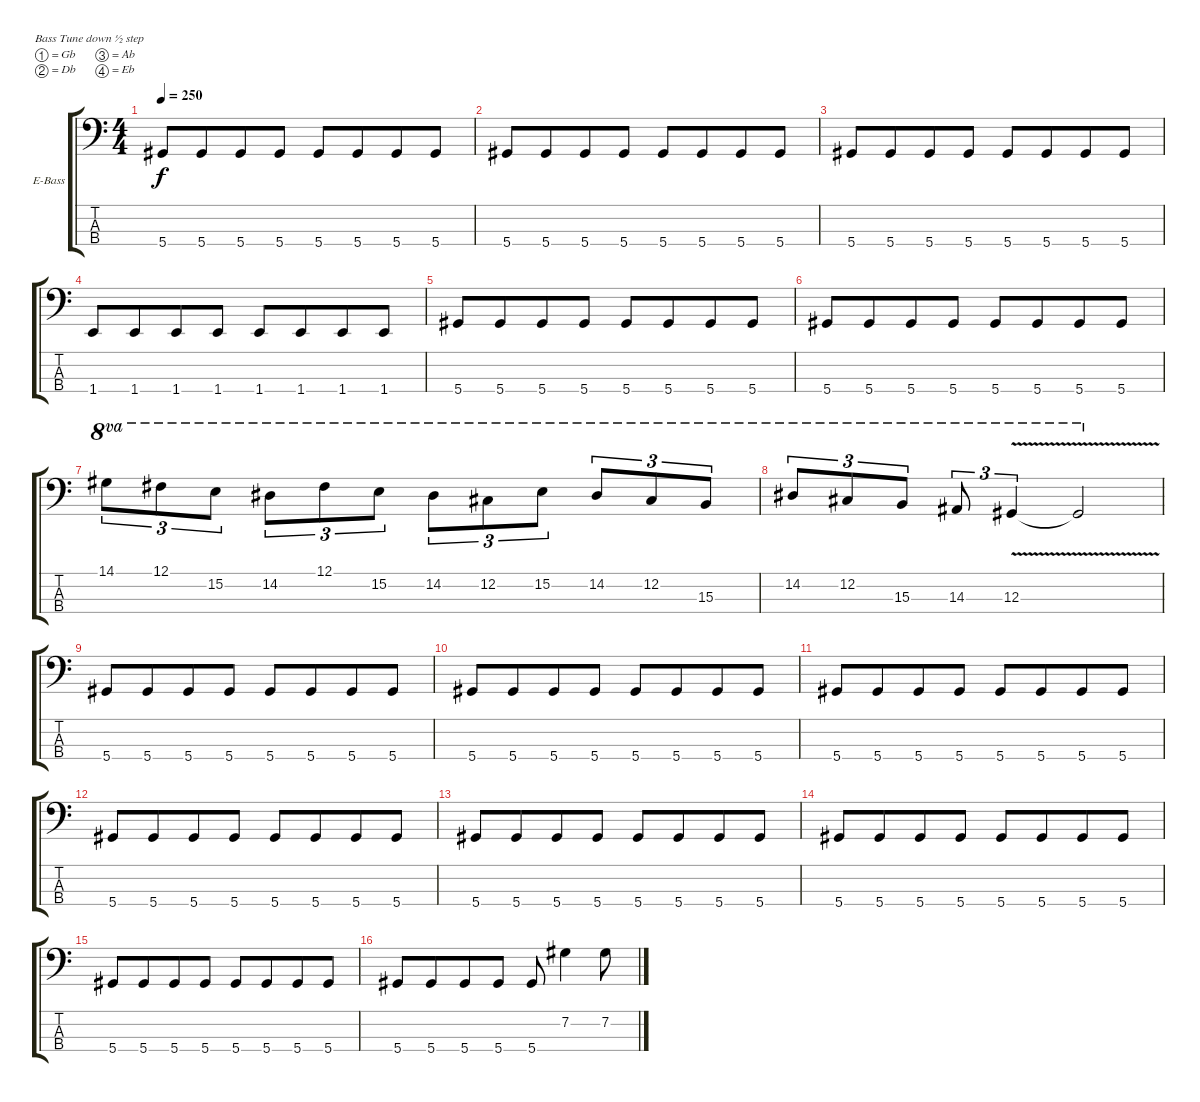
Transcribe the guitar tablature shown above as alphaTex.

\bracketExtendMode groupsimilarinstruments
\firstSystemTrackNameOrientation horizontal
\otherSystemsTrackNameOrientation horizontal
\track ("Basszusgitár (Barry Dunaway)" "E-Bass") {instrument electricbassfinger}
\staff {score tabs}
\tuning (Gb2 Db2 Ab1 Eb1)
\ts (4 4)
\tempo 250
\clef f4
\ks c
5.4.8{dy f} 5.4.8{beam merge} 5.4.8 5.4.8 5.4.8 5.4.8{beam merge} 5.4.8 5.4.8 |
5.4.8 5.4.8{beam merge} 5.4.8 5.4.8 5.4.8 5.4.8{beam merge} 5.4.8 5.4.8 |
5.4.8 5.4.8{beam merge} 5.4.8 5.4.8 5.4.8 5.4.8{beam merge} 5.4.8 5.4.8 |
1.4.8 1.4.8{beam merge} 1.4.8 1.4.8 1.4.8 1.4.8{beam merge} 1.4.8 1.4.8 |
5.4.8 5.4.8{beam merge} 5.4.8 5.4.8 5.4.8 5.4.8{beam merge} 5.4.8 5.4.8 |
5.4.8 5.4.8{beam merge} 5.4.8 5.4.8 5.4.8 5.4.8{beam merge} 5.4.8 5.4.8 |
14.1.8{tu (3 2) ot 8va} 12.1.8{tu (3 2) ot 8va} 15.2.8{tu (3 2) ot 8va} 14.2.8{tu (3 2) ot 8va} 12.1.8{tu (3 2) ot 8va} 15.2.8{tu (3 2) ot 8va} 14.2.8{tu (3 2) ot 8va} 12.2.8{tu (3 2) ot 8va} 15.2.8{tu (3 2) ot 8va} 14.2.8{tu (3 2) ot 8va} 12.2.8{tu (3 2) ot 8va} 15.3.8{tu (3 2) ot 8va} |
14.2.8{tu (3 2) ot 8va} 12.2.8{tu (3 2) ot 8va} 15.3.8{tu (3 2) ot 8va} 14.3.8{tu (3 2) ot 8va} 12.3{v}.4{tu (3 2) ot 8va} 12.3{v t}.2{ot 8va} |
5.4.8 5.4.8{beam merge} 5.4.8 5.4.8{beam split} 5.4.8 5.4.8{beam merge} 5.4.8 5.4.8 |
5.4.8 5.4.8{beam merge} 5.4.8 5.4.8{beam split} 5.4.8 5.4.8{beam merge} 5.4.8 5.4.8 |
5.4.8 5.4.8{beam merge} 5.4.8 5.4.8{beam split} 5.4.8 5.4.8{beam merge} 5.4.8 5.4.8 |
5.4.8 5.4.8{beam merge} 5.4.8 5.4.8{beam split} 5.4.8 5.4.8{beam merge} 5.4.8 5.4.8 |
5.4.8 5.4.8{beam merge} 5.4.8 5.4.8{beam split} 5.4.8 5.4.8{beam merge} 5.4.8 5.4.8 |
5.4.8 5.4.8{beam merge} 5.4.8 5.4.8{beam split} 5.4.8 5.4.8{beam merge} 5.4.8 5.4.8 |
5.4.8 5.4.8{beam merge} 5.4.8 5.4.8{beam split} 5.4.8 5.4.8{beam merge} 5.4.8 5.4.8 |
5.4.8 5.4.8{beam merge} 5.4.8 5.4.8{beam split} 5.4.8 7.2.4 7.2.8
